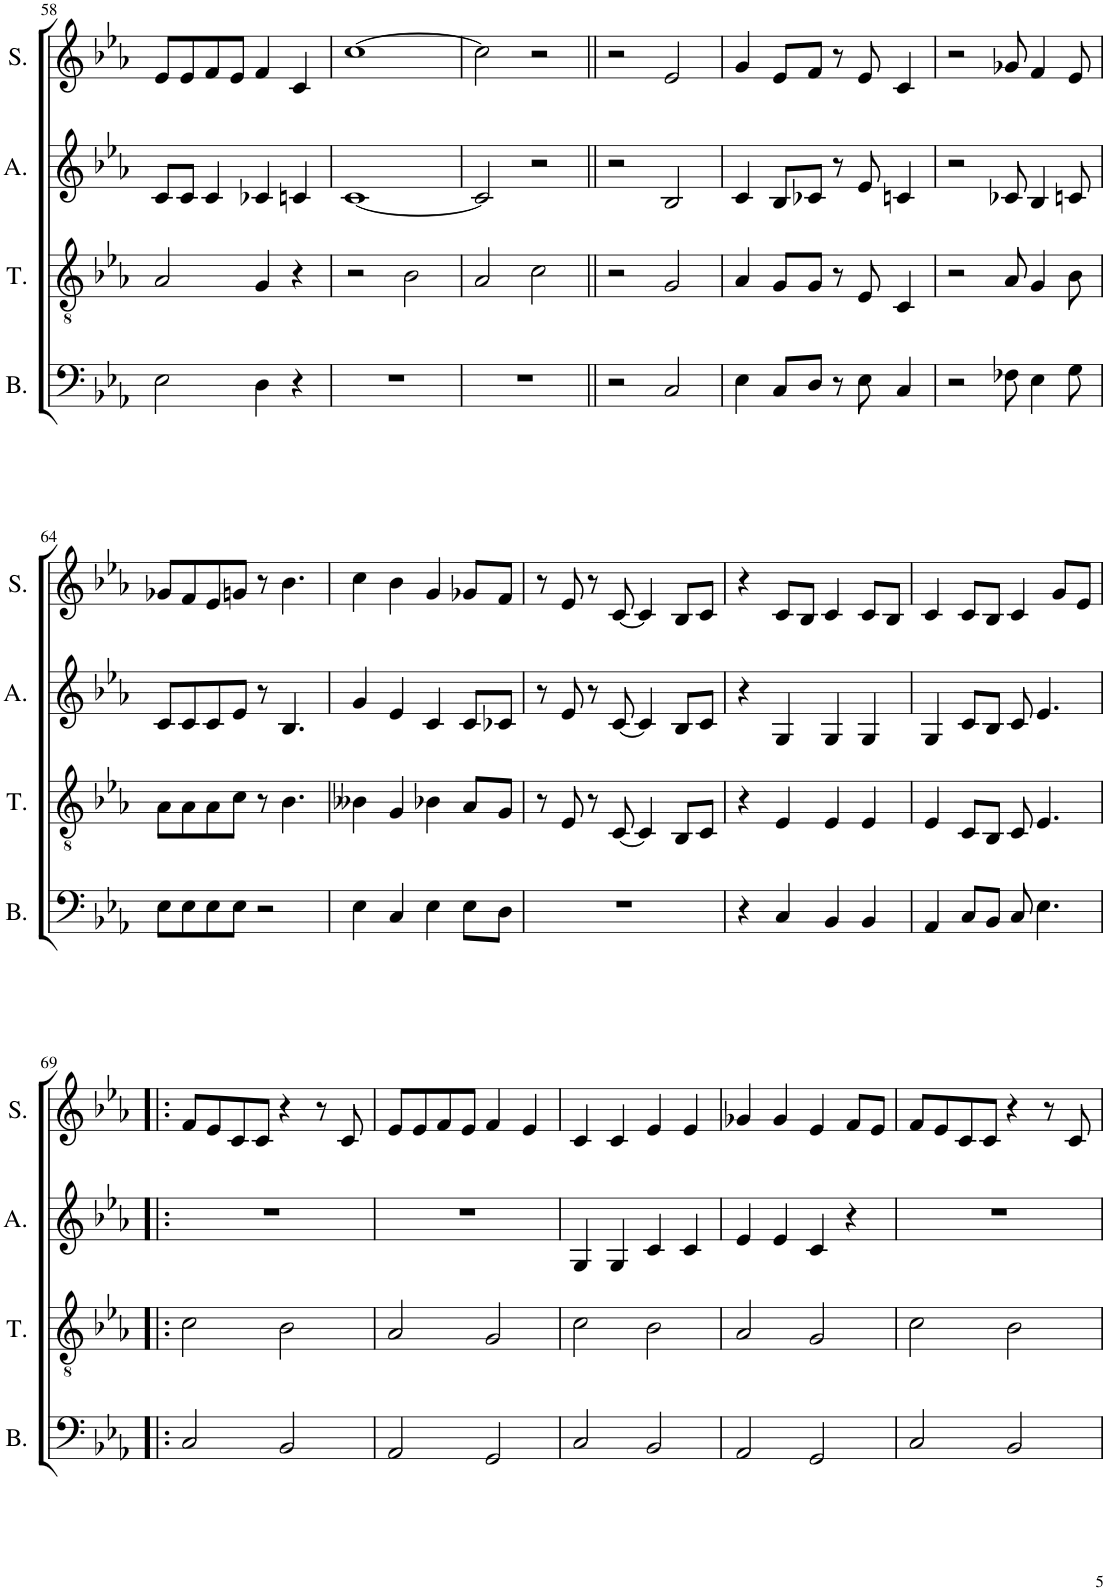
**kern	**kern	**kern	**kern
*part4	*part3	*part2	*part1
*staff4	*staff3	*staff2	*staff1
*I"Bass	*I"Tenor	*I"Alto	*I"Soprano
*I'B.	*I'T.	*I'A.	*I'S.
!!LO:PB:g=z
*clefF4	*clefGv2	*clefG2	*clefG2
*k[b-e-a-]	*k[b-e-a-]	*k[b-e-a-]	*k[b-e-a-]
*M4/4	*M4/4	*M4/4	*M4/4
*met(c)	*met(c)	*met(c)	*met(c)
=58	=58	=58	=58
2E-\	2A-/	8c/L	8e-/L
.	.	8c/J	8e-/
.	.	4c/	8f/
.	.	.	8e-/J
4D\	4G/	4c-X/	4f/
4r	4r	4cn/	4c/
=59	=59	=59	=59
1r	2r	[1c	[1cc
.	2B-\	.	.
=60	=60	=60	=60
1r	2A-/	2c/]	2cc\]
.	2c\	2r	2r
=61	=61	=61	=61
2r	2r	2r	2r
2C/	2G/	2B-/	2e-/
=62	=62	=62	=62
4E-\	4A-/	4c/	4g/
8C/L	8G/L	8B-/L	8e-/L
8D/J	8G/J	8c-X/J	8f/J
8r	8r	8r	8r
8E-\	8E-/	8e-/	8e-/
4C/	4C/	4cn/	4c/
=63	=63	=63	=63
2r	2r	2r	2r
8F-X\	8A-/	8c-X/	8g-X/
4E-\	4G/	4B-/	4f/
8G\	8B-\	8cn/	8e-/
!!LO:LB:g=z
=64	=64	=64	=64
8E-\L	8A-\L	8c/L	8g-X/L
8E-\	8A-\	8c/	8f/
8E-\	8A-\	8c/	8e-/
8E-\J	8c\J	8e-/J	8gn/J
2r	8r	8r	8r
.	4.B-\	4.B-/	4.b-\
=65	=65	=65	=65
4E-\	4B--X\	4g/	4cc\
4C/	4G/	4e-/	4b-\
4E-\	4B-X\	4c/	4g/
8E-\L	8A-/L	8c/L	8g-X/L
8D\J	8G/J	8c-X/J	8f/J
=66	=66	=66	=66
1r	8r	8r	8r
.	8E-/	8e-/	8e-/
.	8r	8r	8r
.	[8C/	[8c/	[8c/
.	4C/]	4c/]	4c/]
.	8BB-/L	8B-/L	8B-/L
.	8C/J	8c/J	8c/J
=67	=67	=67	=67
4r	4r	4r	4r
4C/	4E-/	4G/	8c/L
.	.	.	8B-/J
4BB-/	4E-/	4G/	4c/
4BB-/	4E-/	4G/	8c/L
.	.	.	8B-/J
=68	=68	=68	=68
4AA-/	4E-/	4G/	4c/
8C/L	8C/L	8c/L	8c/L
8BB-/J	8BB-/J	8B-/J	8B-/J
8C/	8C/	8c/	4c/
4.E-\	4.E-/	4.e-/	.
.	.	.	8g/L
.	.	.	8e-/J
!!LO:LB:g=z
=69!|:	=69!|:	=69!|:	=69!|:
2C/	2c\	1r	8f/L
.	.	.	8e-/
.	.	.	8c/
.	.	.	8c/J
2BB-/	2B-\	.	4r
.	.	.	8r
.	.	.	8c/
=70	=70	=70	=70
2AA-/	2A-/	1r	8e-/L
.	.	.	8e-/
.	.	.	8f/
.	.	.	8e-/J
2GG/	2G/	.	4f/
.	.	.	4e-/
=71	=71	=71	=71
2C/	2c\	4G/	4c/
.	.	4G/	4c/
2BB-/	2B-\	4c/	4e-/
.	.	4c/	4e-/
=72	=72	=72	=72
2AA-/	2A-/	4e-/	4g-X/
.	.	4e-/	4g-/
2GG/	2G/	4c/	4e-/
.	.	4r	8f/L
.	.	.	8e-/J
=73	=73	=73	=73
2C/	2c\	1r	8f/L
.	.	.	8e-/
.	.	.	8c/
.	.	.	8c/J
2BB-/	2B-\	.	4r
.	.	.	8r
.	.	.	8c/
=	=	=	=
*-	*-	*-	*-
